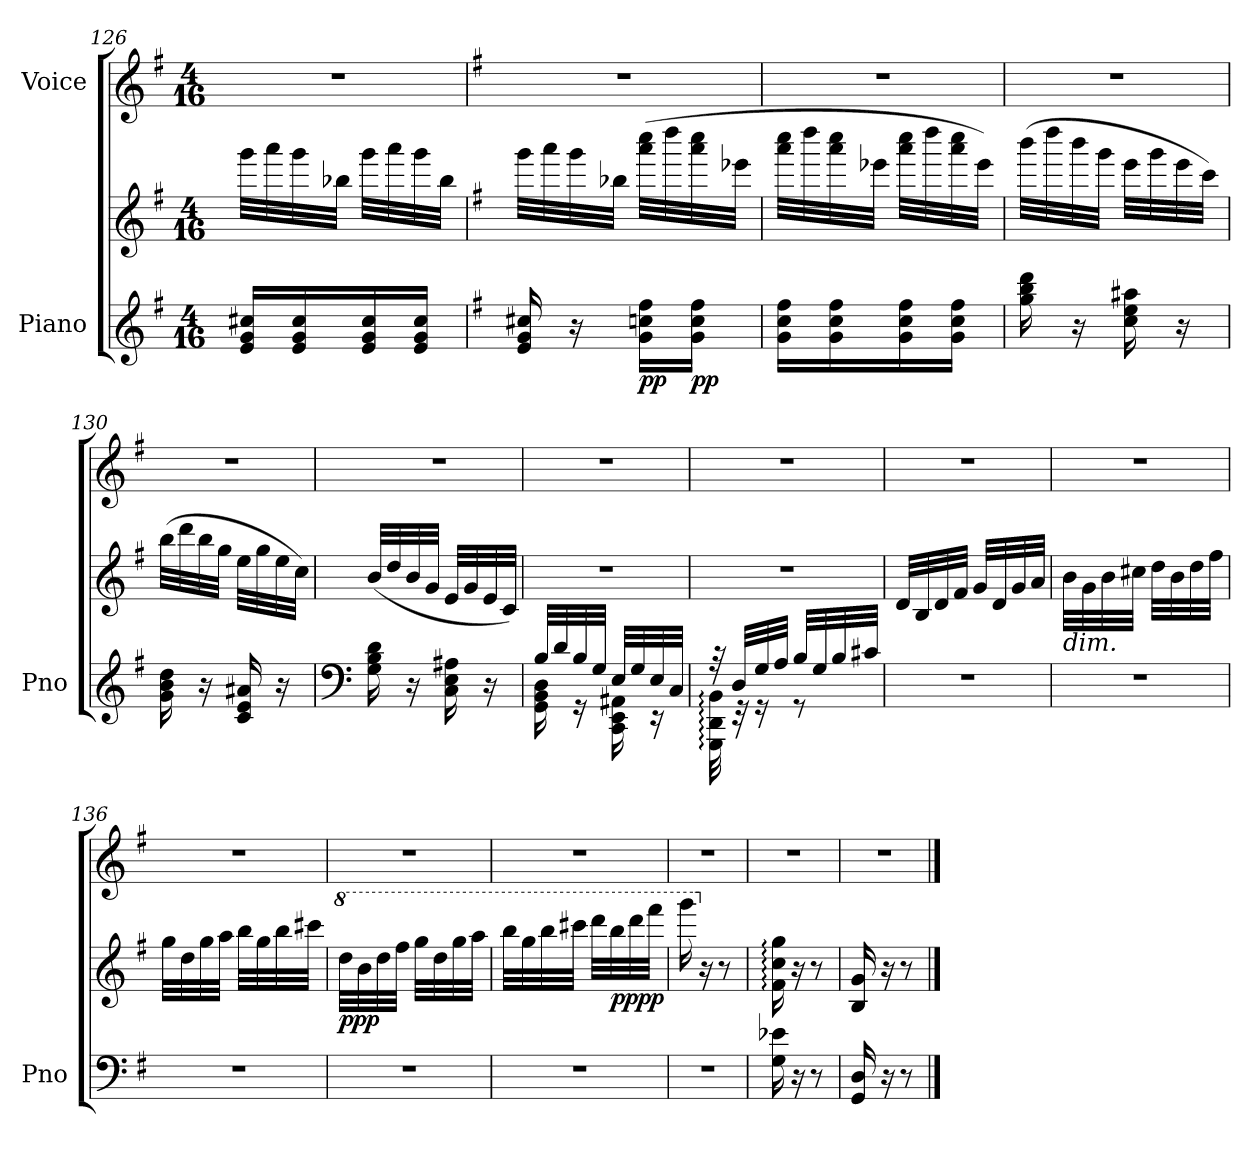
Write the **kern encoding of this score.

**kern	**kern	**dynam	**kern
*part2	*part2	*part2	*part1
*staff3	*staff2	*staff2/3	*staff1
*I"Piano	*	*	*I"Voice
*I'Pno	*	*	*
*clefG2	*clefG2	*	*clefG2
*k[f#]	*k[f#]	*	*k[f#]
*M4/16	*M4/16	*	*M4/16
=126	=126	=126	=126
16e/ 16g/ 16cc#X/LL	32ggg\LLL	.	4r
.	32aaa\	.	.
16e/ 16g/ 16cc#/	32ggg\	.	.
.	32bb-X\JJJ	.	.
16e/ 16g/ 16cc#/	32ggg\LLL	.	.
.	32aaa\	.	.
16e/ 16g/ 16cc#/JJ	32ggg\	.	.
.	32bb-\JJJ	.	.
!!LO:LB:g=z
=127	=127	=127	=127
*k[f#]	*k[f#]	*	*k[f#]
16e/ 16g/ 16cc#X/	32ggg\LLL	.	4r
.	32aaa\	.	.
16r	32ggg\	.	.
.	32bb-X\JJJ	.	.
!	!	!LO:DY:b=2	!
16g\ 16ccn\ 16ff#\LL	(>32aaa\ 32cccc\LLL	pp	.
.	32dddd\	.	.
!	!	!LO:DY:b=2	!
16g\ 16cc\ 16ff#\JJ	32aaa\ 32cccc\	pp	.
.	32eee-X\JJJ	.	.
=128	=128	=128	=128
16g\ 16cc\ 16ff#\LL	32aaa\ 32cccc\LLL	.	4r
.	32dddd\	.	.
16g\ 16cc\ 16ff#\	32aaa\ 32cccc\	.	.
.	32eee-X\JJJ	.	.
16g\ 16cc\ 16ff#\	32aaa\ 32cccc\LLL	.	.
.	32dddd\	.	.
16g\ 16cc\ 16ff#\JJ	32aaa\ 32cccc\	.	.
.	32eee-\JJJ)	.	.
=129	=129	=129	=129
16gg\ 16bb\ 16ddd\	(>32bbb\LLL	.	4r
.	32dddd\	.	.
16r	32bbb\	.	.
.	32ggg\JJJ	.	.
16cc\ 16ee\ 16aa#X\	32eee\LLL	.	.
.	32ggg\	.	.
16r	32eee\	.	.
.	32ccc\JJJ)	.	.
=130	=130	=130	=130
16g\ 16b\ 16dd\	(>32bb\LLL	.	4r
.	32ddd\	.	.
16r	32bb\	.	.
.	32gg\JJJ	.	.
16c/ 16e/ 16a#X/	32ee\LLL	.	.
.	32gg\	.	.
16r	32ee\	.	.
.	32cc\JJJ)	.	.
=131	=131	=131	=131
*clefF4	*	*	*
16G\ 16B\ 16d\	(<32b/LLL	.	4r
.	32dd/	.	.
16r	32b/	.	.
.	32g/JJJ	.	.
16C\ 16E\ 16A#X\	32e/LLL	.	.
.	32g/	.	.
16r	32e/	.	.
.	32c/JJJ)	.	.
!!LO:LB:g=z
=132	=132	=132	=132
*^	*	*	*
32B/LLL	16GG\ 16BB\ 16D\	4r	.	4r
32d/	.	.	.	.
32B/	16r	.	.	.
32G/JJJ	.	.	.	.
32E/LLL	16CC\ 16EE\ 16AA#X\	.	.	.
32G/	.	.	.	.
32E/	16r	.	.	.
32C/JJJ	.	.	.	.
=133	=133	=133	=133	=133
32r	32GGG\: 32DD\: 32BB\:	4r	.	4r
(>32D/LLL	32r	.	.	.
32G/	16r	.	.	.
32A/JJJ	.	.	.	.
32B/LLL	8r	.	.	.
32G/	.	.	.	.
32B/	.	.	.	.
32c#X/JJJ	.	.	.	.
*v	*v	*	*	*
=134	=134	=134	=134
4r	32d/LLL	.	4r
.	32B/	.	.
.	32d/	.	.
.	32f#/JJJ	.	.
.	32g/LLL	.	.
.	32d/	.	.
.	32g/	.	.
.	32a/JJJ	.	.
=135	=135	=135	=135
!	!LO:TX:b:i:t=dim.	!	!
4r	32b\LLL	.	4r
.	32g\	.	.
.	32b\	.	.
.	32cc#X\JJJ	.	.
.	32dd\LLL	.	.
.	32b\	.	.
.	32dd\	.	.
.	32ff#\JJJ	.	.
=136	=136	=136	=136
4r	32gg\LLL	.	4r
.	32dd\	.	.
.	32gg\	.	.
.	32aa\JJJ	.	.
.	32bb\LLL	.	.
.	32gg\	.	.
.	32bb\	.	.
.	32ccc#X\JJJ	.	.
!!LO:LB:g=z
=137	=137	=137	=137
*	*8va	*	*
!	!	!LO:DY:b	!
4r	32ddd\LLL	ppp	4r
.	32bb\	.	.
.	32ddd\	.	.
.	32fff#\JJJ	.	.
.	32ggg\LLL	.	.
.	32ddd\	.	.
.	32ggg\	.	.
.	32aaa\JJJ	.	.
=138	=138	=138	=138
4r	32bbb\LLL	.	4r
.	32ggg\	.	.
.	32bbb\	.	.
.	32cccc#X\JJJ	.	.
.	32dddd\LLL	.	.
!	!	!LO:DY:b	!
.	32bbb\	pppp	.
.	32dddd\	.	.
.	32ffff#\JJJ	.	.
=139	=139	=139	=139
4r	16gggg\)	.	4r
*	*X8va	*	*
.	16r	.	.
.	8r	.	.
=140	=140	=140	=140
16G\ 16e-X\	16f#\: 16cc\: 16gg\:	.	4r
16r	16r	.	.
8r	8r	.	.
=141	=141	=141	=141
16GG/ 16D/	16B/ 16g/	.	4r
16r	16r	.	.
8r	8r	.	.
==	==	==	==
*-	*-	*-	*-
